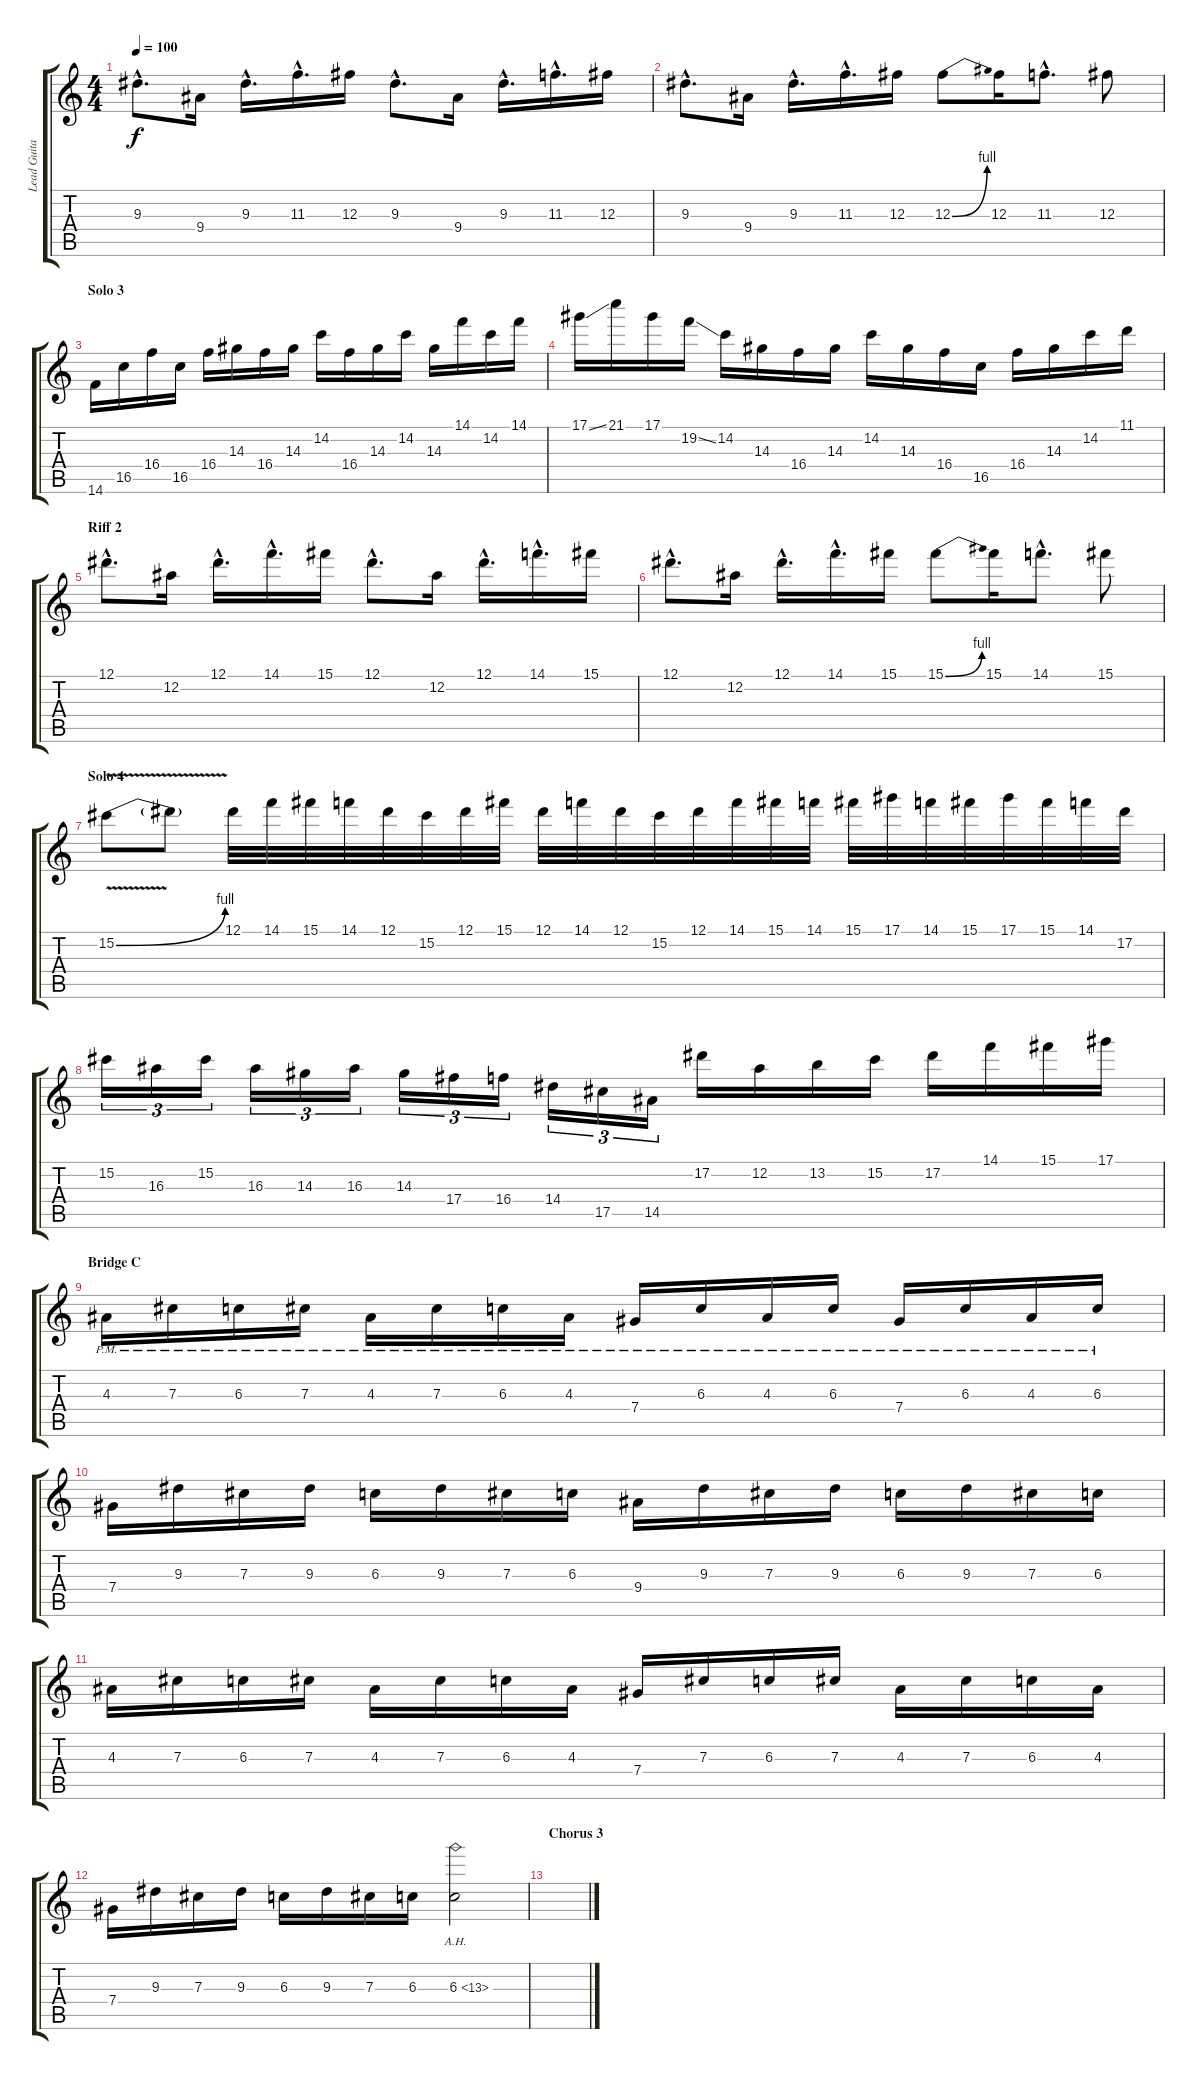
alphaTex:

\track ("Lead Guitar" "Lead Guita") {instrument distortionguitar}
\staff {score tabs}
\tuning (Eb4 Bb3 Gb3 Db3 Ab2 Eb2) {hide}
\ts (4 4)
\tempo 100
\clef g2
\ks c
9.3{hac}.8{d dy f} 9.4.16 9.3{hac}.16{d} 11.3{hac}.16{d} 12.3.16 9.3{hac}.8{d} 9.4.16 9.3{hac}.16{d} 11.3{hac}.16{d} 12.3.16 |
9.3{hac}.8{d} 9.4.16 9.3{hac}.16{d} 11.3{hac}.16{d} 12.3.16 12.3{be (bend 0 0 60 4)}.8 12.3.16 11.3{hac}.8{d} 12.3.8 |
\section ("" "Solo 3 ")
14.6.16 16.5.16 16.4.16 16.5.16 16.4.16 14.3.16 16.4.16 14.3.16 14.2.16 16.4.16 14.3.16 14.2.16 14.3.16 14.1.16 14.2.16 14.1.16 |
17.1{ss}.16 21.1.16 17.1.16 19.2{ss}.16 14.2.16 14.3.16 16.4.16 14.3.16 14.2.16 14.3.16 16.4.16 16.5.16 16.4.16 14.3.16 14.2.16 11.1.16 |
\section ("" "Riff 2")
12.1{hac}.8{d} 12.2.16 12.1{hac}.16{d} 14.1{hac}.16{d} 15.1.16 12.1{hac}.8{d} 12.2.16 12.1{hac}.16{d} 14.1{hac}.16{d} 15.1.16 |
12.1{hac}.8{d} 12.2.16 12.1{hac}.16{d} 14.1{hac}.16{d} 15.1.16 15.1{be (bend 0 0 60 4)}.8 15.1.16 14.1{hac}.8{d} 15.1.8 |
\section ("" "Solo 4")
15.2{be (bend 0 0 60 4) v}.8 15.2{t}.8 12.1.32 14.1.32 15.1.32 14.1.32 12.1.32 15.2.32 12.1.32 15.1.32 12.1.32 14.1.32 12.1.32 15.2.32 12.1.32 14.1.32 15.1.32 14.1.32 15.1.32 17.1.32 14.1.32 15.1.32 17.1.32 15.1.32 14.1.32 17.2.32 |
15.2.16{tu (3 2)} 16.3.16{tu (3 2)} 15.2.16{tu (3 2)} 16.3.16{tu (3 2)} 14.3.16{tu (3 2)} 16.3.16{tu (3 2)} 14.3.16{tu (3 2)} 17.4.16{tu (3 2)} 16.4.16{tu (3 2)} 14.4.16{tu (3 2)} 17.5.16{tu (3 2)} 14.5.16{tu (3 2)} 17.2.16 12.2.16 13.2.16 15.2.16 17.2.16 14.1.16 15.1.16 17.1.16 |
\section ("" "Bridge C")
4.3{pm}.16{volume 14 instrument electricguitarmuted} 7.3{pm}.16 6.3{pm}.16 7.3{pm}.16 4.3{pm}.16 7.3{pm}.16 6.3{pm}.16 4.3{pm}.16 7.4{pm}.16 6.3{pm}.16 4.3{pm}.16 6.3{pm}.16 7.4{pm}.16 6.3{pm}.16 4.3{pm}.16 6.3{pm}.16 |
7.4.16 9.3.16 7.3.16 9.3.16 6.3.16 9.3.16 7.3.16 6.3.16 9.4.16 9.3.16 7.3.16 9.3.16 6.3.16 9.3.16 7.3.16 6.3.16 |
4.3.16 7.3.16 6.3.16 7.3.16 4.3.16 7.3.16 6.3.16 4.3.16 7.4.16 7.3.16 6.3.16 7.3.16 4.3.16 7.3.16 6.3.16 4.3.16 |
7.4.16 9.3.16 7.3.16 9.3.16 6.3.16 9.3.16 7.3.16 6.3.16 6.3{ah 7}.2 |
\section ("" "Chorus 3")
